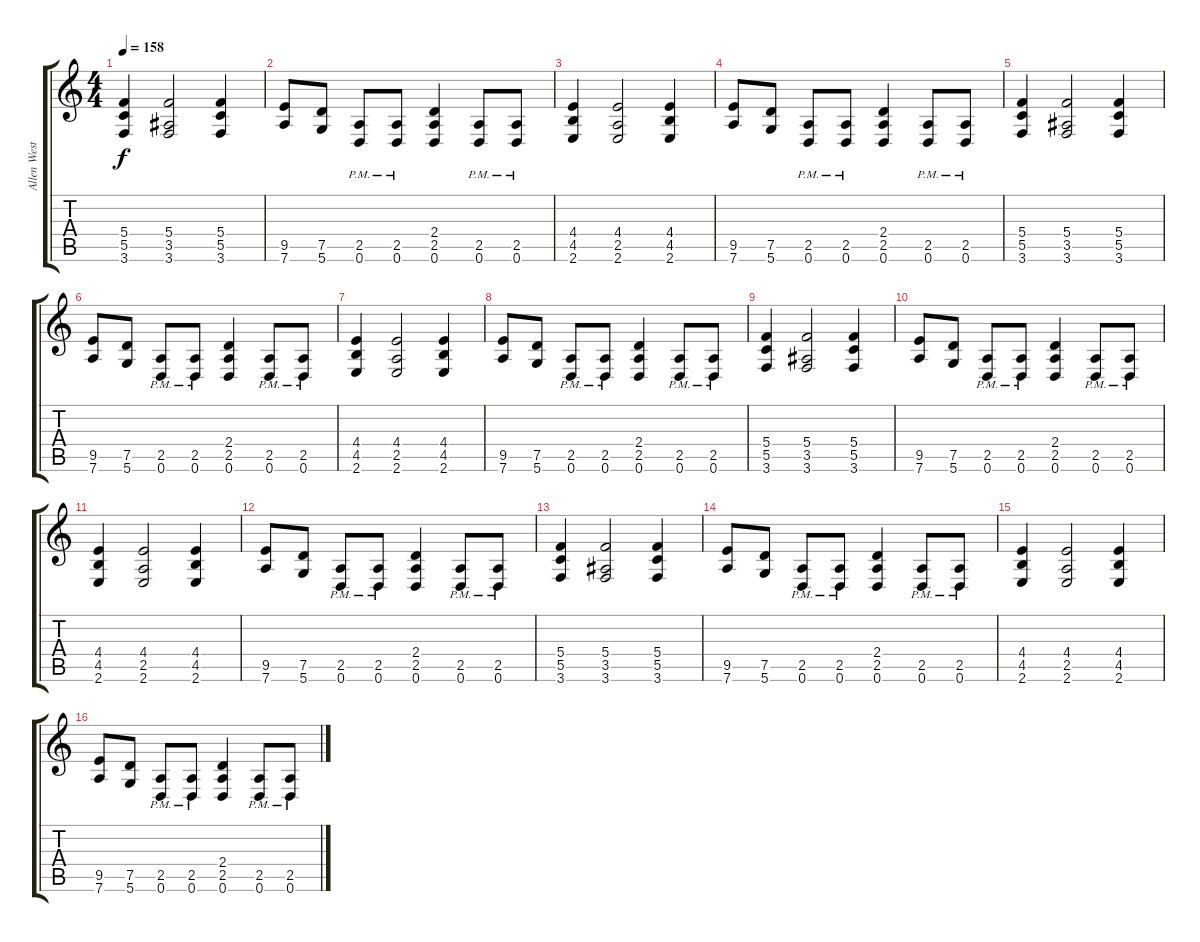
\track ("Allen West (Rhythm)" "Allen West") {instrument distortionguitar}
\staff {score tabs}
\tuning (D4 A3 F3 C3 G2 D2) {hide}
\ts (4 4)
\tempo 158
\clef g2
\ks c
(5.4 5.5 3.6).4{dy f} (5.4 3.5 3.6).2 (5.4 5.5 3.6).4 |
(9.5 7.6).8 (7.5 5.6).8 (2.5{pm} 0.6).8 (2.5{pm} 0.6).8 (2.4 2.5 0.6).4 (2.5{pm} 0.6).8 (2.5{pm} 0.6).8 |
(4.4 4.5 2.6).4 (4.4 2.5 2.6).2 (4.4 4.5 2.6).4 |
(9.5 7.6).8 (7.5 5.6).8 (2.5{pm} 0.6).8 (2.5{pm} 0.6).8 (2.4 2.5 0.6).4 (2.5{pm} 0.6).8 (2.5{pm} 0.6).8 |
(5.4 5.5 3.6).4 (5.4 3.5 3.6).2 (5.4 5.5 3.6).4 |
(9.5 7.6).8 (7.5 5.6).8 (2.5{pm} 0.6).8 (2.5{pm} 0.6).8 (2.4 2.5 0.6).4 (2.5{pm} 0.6).8 (2.5{pm} 0.6).8 |
(4.4 4.5 2.6).4 (4.4 2.5 2.6).2 (4.4 4.5 2.6).4 |
(9.5 7.6).8 (7.5 5.6).8 (2.5{pm} 0.6).8 (2.5{pm} 0.6).8 (2.4 2.5 0.6).4 (2.5{pm} 0.6).8 (2.5{pm} 0.6).8 |
(5.4 5.5 3.6).4 (5.4 3.5 3.6).2 (5.4 5.5 3.6).4 |
(9.5 7.6).8 (7.5 5.6).8 (2.5{pm} 0.6).8 (2.5{pm} 0.6).8 (2.4 2.5 0.6).4 (2.5{pm} 0.6).8 (2.5{pm} 0.6).8 |
(4.4 4.5 2.6).4 (4.4 2.5 2.6).2 (4.4 4.5 2.6).4 |
(9.5 7.6).8 (7.5 5.6).8 (2.5{pm} 0.6).8 (2.5{pm} 0.6).8 (2.4 2.5 0.6).4 (2.5{pm} 0.6).8 (2.5{pm} 0.6).8 |
(5.4 5.5 3.6).4 (5.4 3.5 3.6).2 (5.4 5.5 3.6).4 |
(9.5 7.6).8 (7.5 5.6).8 (2.5{pm} 0.6).8 (2.5{pm} 0.6).8 (2.4 2.5 0.6).4 (2.5{pm} 0.6).8 (2.5{pm} 0.6).8 |
(4.4 4.5 2.6).4 (4.4 2.5 2.6).2 (4.4 4.5 2.6).4 |
(9.5 7.6).8 (7.5 5.6).8 (2.5{pm} 0.6).8 (2.5{pm} 0.6).8 (2.4 2.5 0.6).4 (2.5{pm} 0.6).8 (2.5{pm} 0.6).8
